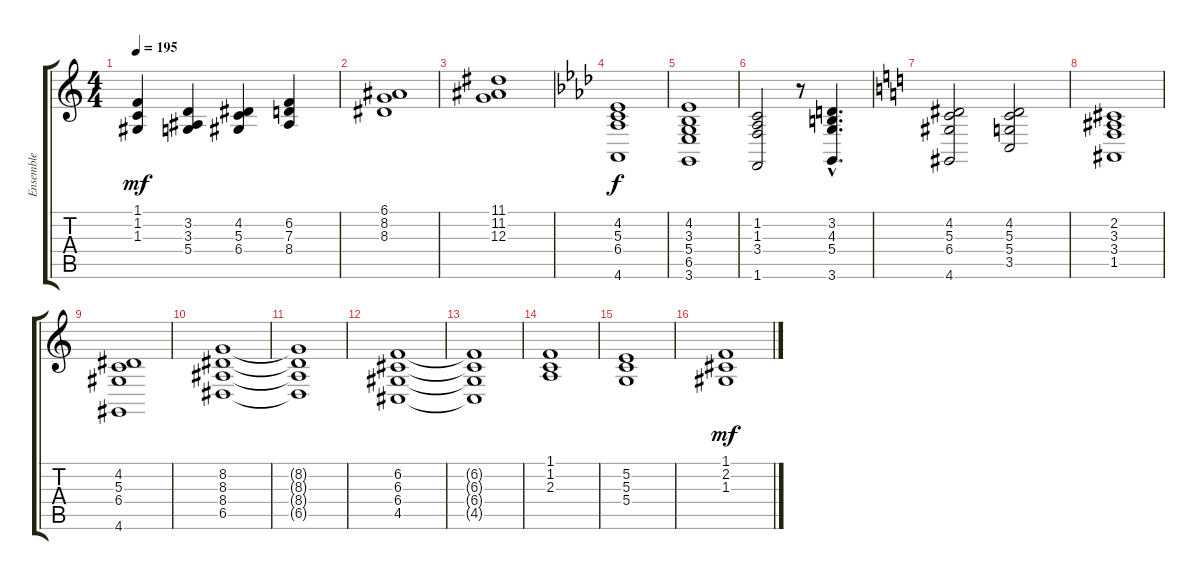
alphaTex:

\track ("Ensemble" "Ensemble") {instrument stringensemble1}
\staff {score tabs}
\tuning (E4 B3 G3 D3 A2 E2) {hide}
\ts (4 4)
\tempo 195
\clef g2
\ks c
(1.1 1.2 1.3).4{dy mf} (3.2 3.3 5.4).4 (4.2 5.3 6.4).4 (6.2 7.3 8.4).4 |
(6.1 8.2 8.3).1 |
(11.1 11.2 12.3).1 |
\ks fminor
(4.2 5.3 6.4 4.6).1{dy f} |
(4.2 3.3 5.4 6.5 3.6).1 |
(1.2 1.3 3.4 1.6).2 r.8 (3.2{hac} 4.3{hac} 5.4{hac} 3.6{hac}).4{d} |
\ks c
(4.2 5.3 6.4 4.6).2 (4.2 5.3 5.4 3.5).2 |
(2.2 3.3 3.4 1.5).1 |
(4.2 5.3 6.4 4.6).1 |
(8.2 8.3 8.4 6.5).1 |
(8.2{t} 8.3{t} 8.4{t} 6.5{t}).1 |
(6.2 6.3 6.4 4.5).1 |
(6.2{t} 6.3{t} 6.4{t} 4.5{t}).1 |
(1.1 1.2 2.3).1 |
(5.2 5.3 5.4).1 |
(1.1 2.2 1.3).1{dy mf}
